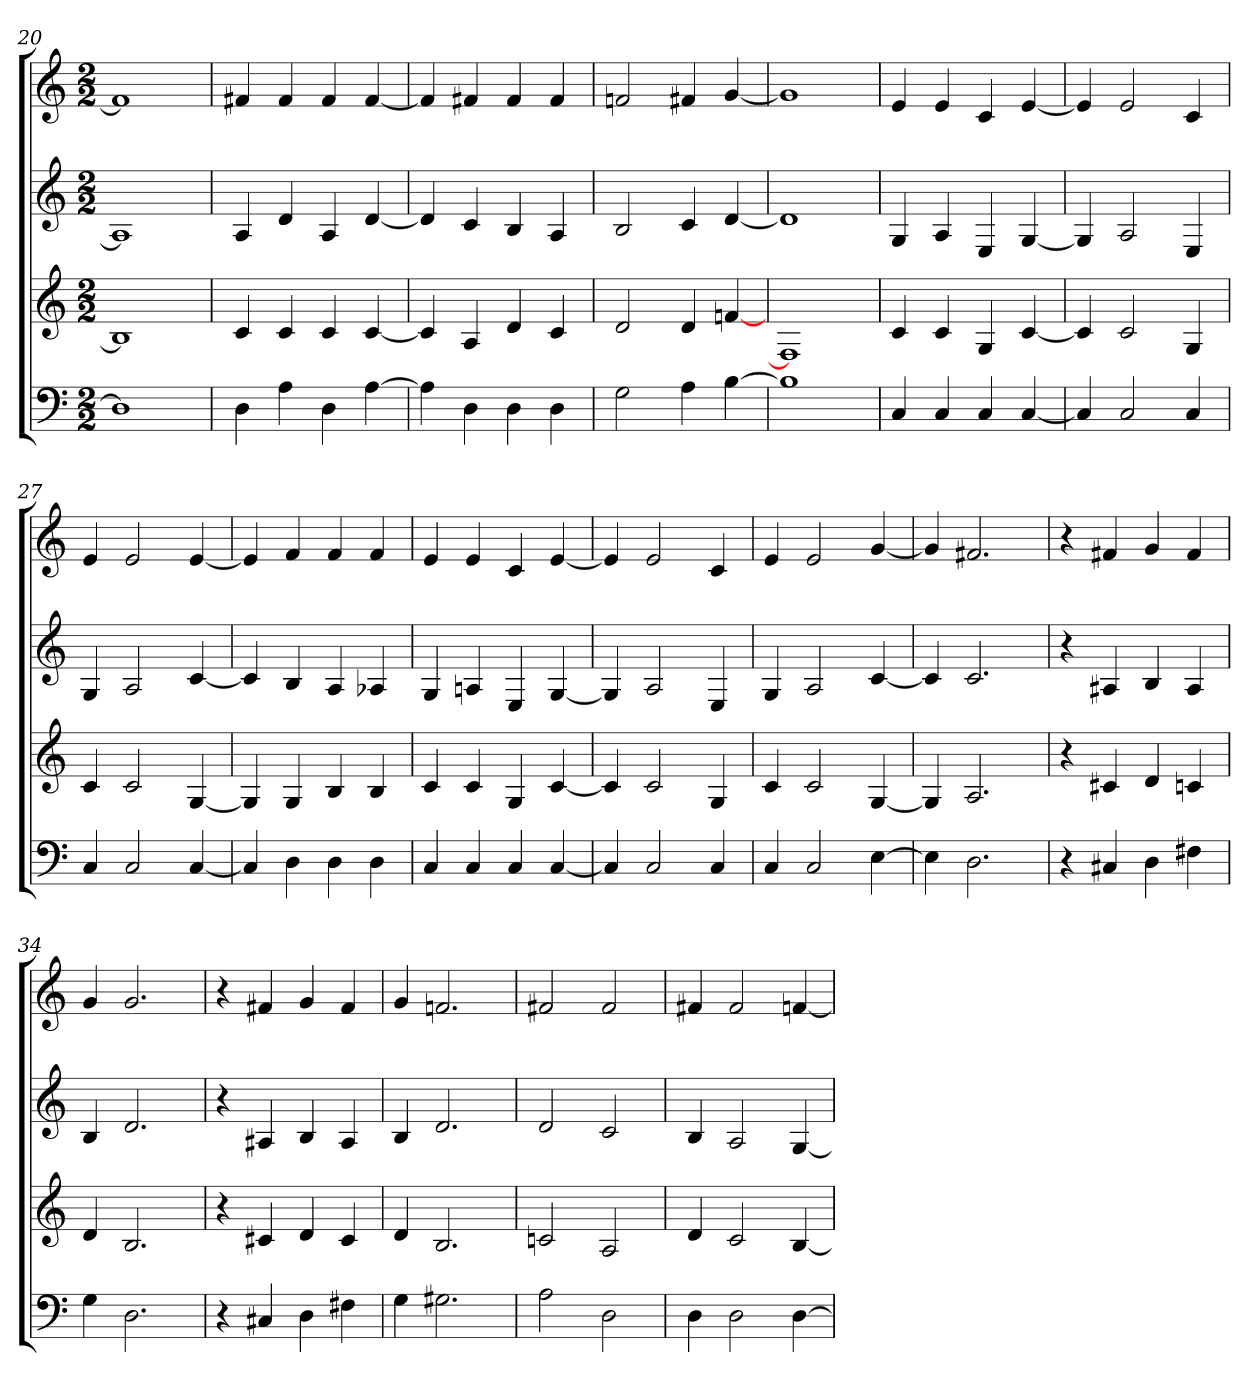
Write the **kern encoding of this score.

**kern	**kern	**kern	**kern
*part4	*part3	*part2	*part1
*staff4	*staff3	*staff2	*staff1
*M2/2	*M2/2	*M2/2	*M2/2
=20	=20	=20	=20
1D]	1B]	1A]	1f]
=21	=21	=21	=21
4D	4c	4A	4f#X
4A	4c	4d	4f#
4D	4c	4A	4f#
[4A	[4c	[4d	[4f#
=22	=22	=22	=22
4A]	4c]	4d]	4f#]
4D	4A	4c	4f#X
4D	4d	4B	4f#
4D	4c	4A	4f#
=23	=23	=23	=23
2G	2d	2B	2fn
4A	4d	4c	4f#X
[4B	[4fn	[4d	[4g
=24	=24	=24	=24
1B]	1F]	1d]	1g]
=25	=25	=25	=25
4C	4c	4G	4e
4C	4c	4A	4e
4C	4G	4E	4c
[4C	[4c	[4G	[4e
=26	=26	=26	=26
4C]	4c]	4G]	4e]
2C	2c	2A	2e
4C	4G	4E	4c
=27	=27	=27	=27
4C	4c	4G	4e
2C	2c	2A	2e
[4C	[4G	[4c	[4e
=28	=28	=28	=28
4C]	4G]	4c]	4e]
4D	4G	4B	4f
4D	4B	4A	4f
4D	4B	4A-X	4f
=29	=29	=29	=29
4C	4c	4G	4e
4C	4c	4An	4e
4C	4G	4E	4c
[4C	[4c	[4G	[4e
=30	=30	=30	=30
4C]	4c]	4G]	4e]
2C	2c	2A	2e
4C	4G	4E	4c
=31	=31	=31	=31
4C	4c	4G	4e
2C	2c	2A	2e
[4E	[4G	[4c	[4g
=32	=32	=32	=32
4E]	4G]	4c]	4g]
2.D	2.A	2.c	2.f#X
=33	=33	=33	=33
4r	4r	4r	4r
4C#X	4c#X	4A#X	4f#X
4D	4d	4B	4g
4F#X	4cn	4A#	4f#
=34	=34	=34	=34
4G	4d	4B	4g
2.D	2.B	2.d	2.g
=35	=35	=35	=35
4r	4r	4r	4r
4C#X	4c#X	4A#X	4f#X
4D	4d	4B	4g
4F#X	4c#	4A#	4f#
=36	=36	=36	=36
4G	4d	4B	4g
2.G#X	2.B	2.d	2.fn
=37	=37	=37	=37
2A	2cn	2d	2f#X
2D	2A	2c	2f#
=38	=38	=38	=38
4D	4d	4B	4f#X
2D	2c	2A	2f#
[4D	[4B	[4G	[4fn
=	=	=	=
*-	*-	*-	*-
